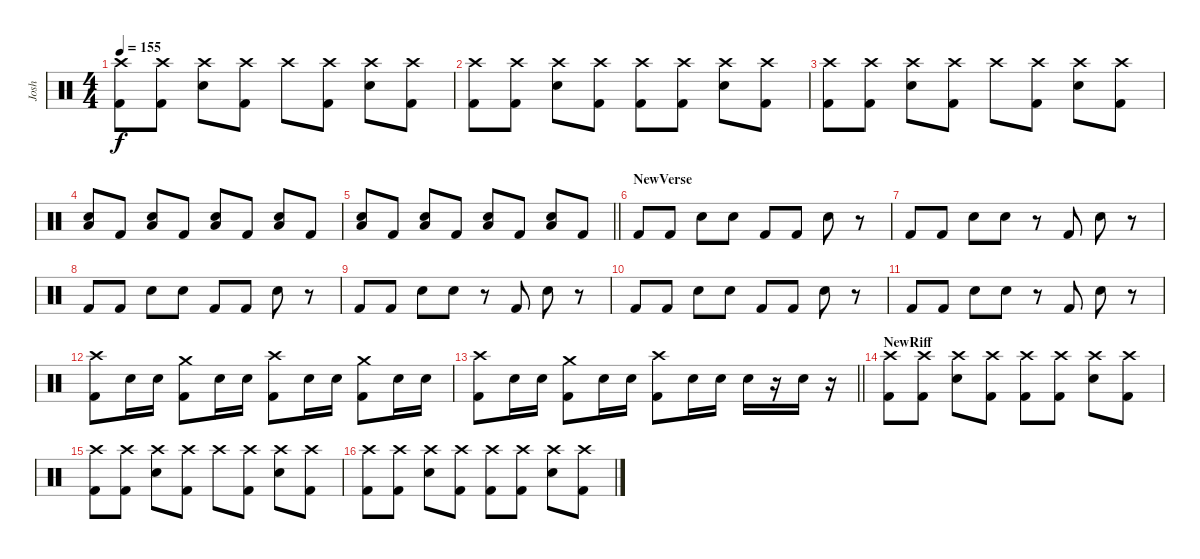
\track ("Josh" "Josh") {instrument percussion}
\staff {score}
\articulation defaults
\ts (4 4)
\tempo 155
\clef neutral
\ks c
("Crash high (hit)" "Kick (hit) 2").8{dy f} ("Crash high (hit)" "Kick (hit) 2").8 ("Crash high (hit)" "Electric Snare (hit)").8 ("Crash high (hit)" "Kick (hit) 2").8 "Crash high (hit)".8 ("Crash high (hit)" "Kick (hit) 2").8 ("Crash high (hit)" "Electric Snare (hit)").8 ("Crash high (hit)" "Kick (hit) 2").8 |
("Crash high (hit)" "Kick (hit) 2").8 ("Crash high (hit)" "Kick (hit) 2").8 ("Crash high (hit)" "Electric Snare (hit)").8 ("Crash high (hit)" "Kick (hit) 2").8 ("Crash high (hit)" "Kick (hit) 2").8 ("Crash high (hit)" "Kick (hit) 2").8 ("Crash high (hit)" "Electric Snare (hit)").8 ("Crash high (hit)" "Kick (hit) 2").8 |
("Crash high (hit)" "Kick (hit) 2").8 ("Crash high (hit)" "Kick (hit) 2").8 ("Crash high (hit)" "Electric Snare (hit)").8 ("Crash high (hit)" "Kick (hit) 2").8 "Crash high (hit)".8 ("Crash high (hit)" "Kick (hit) 2").8 ("Crash high (hit)" "Electric Snare (hit)").8 ("Crash high (hit)" "Kick (hit) 2").8 |
("Low Floor Tom (hit)" "Electric Snare (hit)").8 "Kick (hit) 2".8 ("Low Floor Tom (hit)" "Electric Snare (hit)").8 "Kick (hit) 2".8 ("Low Floor Tom (hit)" "Electric Snare (hit)").8 "Kick (hit) 2".8 ("Low Floor Tom (hit)" "Electric Snare (hit)").8 "Kick (hit) 2".8 |
\barLineRight lightlight
("Low Floor Tom (hit)" "Electric Snare (hit)").8 "Kick (hit) 2".8 ("Low Floor Tom (hit)" "Electric Snare (hit)").8 "Kick (hit) 2".8 ("Low Floor Tom (hit)" "Electric Snare (hit)").8 "Kick (hit) 2".8 ("Low Floor Tom (hit)" "Electric Snare (hit)").8 "Kick (hit) 2".8 |
\section ("" "NewVerse")
"Kick (hit) 2".8 "Kick (hit) 2".8 "Electric Snare (hit)".8 "Electric Snare (hit)".8 "Kick (hit) 2".8 "Kick (hit) 2".8 "Electric Snare (hit)".8 r.8 |
"Kick (hit) 2".8 "Kick (hit) 2".8 "Electric Snare (hit)".8 "Electric Snare (hit)".8 r.8 "Kick (hit) 2".8 "Electric Snare (hit)".8 r.8 |
"Kick (hit) 2".8 "Kick (hit) 2".8 "Electric Snare (hit)".8 "Electric Snare (hit)".8 "Kick (hit) 2".8 "Kick (hit) 2".8 "Electric Snare (hit)".8 r.8 |
"Kick (hit) 2".8 "Kick (hit) 2".8 "Electric Snare (hit)".8 "Electric Snare (hit)".8 r.8 "Kick (hit) 2".8 "Electric Snare (hit)".8 r.8 |
"Kick (hit) 2".8 "Kick (hit) 2".8 "Electric Snare (hit)".8 "Electric Snare (hit)".8 "Kick (hit) 2".8 "Kick (hit) 2".8 "Electric Snare (hit)".8 r.8 |
"Kick (hit) 2".8 "Kick (hit) 2".8 "Electric Snare (hit)".8 "Electric Snare (hit)".8 r.8 "Kick (hit) 2".8 "Electric Snare (hit)".8 r.8 |
("Crash high (hit)" "Kick (hit) 2").8 "Electric Snare (hit)".16 "Electric Snare (hit)".16 ("Crash medium (hit)" "Kick (hit) 2").8 "Electric Snare (hit)".16 "Electric Snare (hit)".16 ("Crash high (hit)" "Kick (hit) 2").8 "Electric Snare (hit)".16 "Electric Snare (hit)".16 ("Crash medium (hit)" "Kick (hit) 2").8 "Electric Snare (hit)".16 "Electric Snare (hit)".16 |
\barLineRight lightlight
("Crash high (hit)" "Kick (hit) 2").8 "Electric Snare (hit)".16 "Electric Snare (hit)".16 ("Crash medium (hit)" "Kick (hit) 2").8 "Electric Snare (hit)".16 "Electric Snare (hit)".16 ("Crash high (hit)" "Kick (hit) 2").8 "Electric Snare (hit)".16 "Electric Snare (hit)".16 "Electric Snare (hit)".16 r.16 "Electric Snare (hit)".16 r.16 |
\section ("" "NewRiff")
("Crash high (hit)" "Kick (hit) 2").8 ("Crash high (hit)" "Kick (hit) 2").8 ("Crash high (hit)" "Electric Snare (hit)").8 ("Crash high (hit)" "Kick (hit) 2").8 ("Crash high (hit)" "Kick (hit) 2").8 ("Crash high (hit)" "Kick (hit) 2").8 ("Crash high (hit)" "Electric Snare (hit)").8 ("Crash high (hit)" "Kick (hit) 2").8 |
("Crash high (hit)" "Kick (hit) 2").8 ("Crash high (hit)" "Kick (hit) 2").8 ("Crash high (hit)" "Electric Snare (hit)").8 ("Crash high (hit)" "Kick (hit) 2").8 "Crash high (hit)".8 ("Crash high (hit)" "Kick (hit) 2").8 ("Crash high (hit)" "Electric Snare (hit)").8 ("Crash high (hit)" "Kick (hit) 2").8 |
("Crash high (hit)" "Kick (hit) 2").8 ("Crash high (hit)" "Kick (hit) 2").8 ("Crash high (hit)" "Electric Snare (hit)").8 ("Crash high (hit)" "Kick (hit) 2").8 ("Crash high (hit)" "Kick (hit) 2").8 ("Crash high (hit)" "Kick (hit) 2").8 ("Crash high (hit)" "Electric Snare (hit)").8 ("Crash high (hit)" "Kick (hit) 2").8
